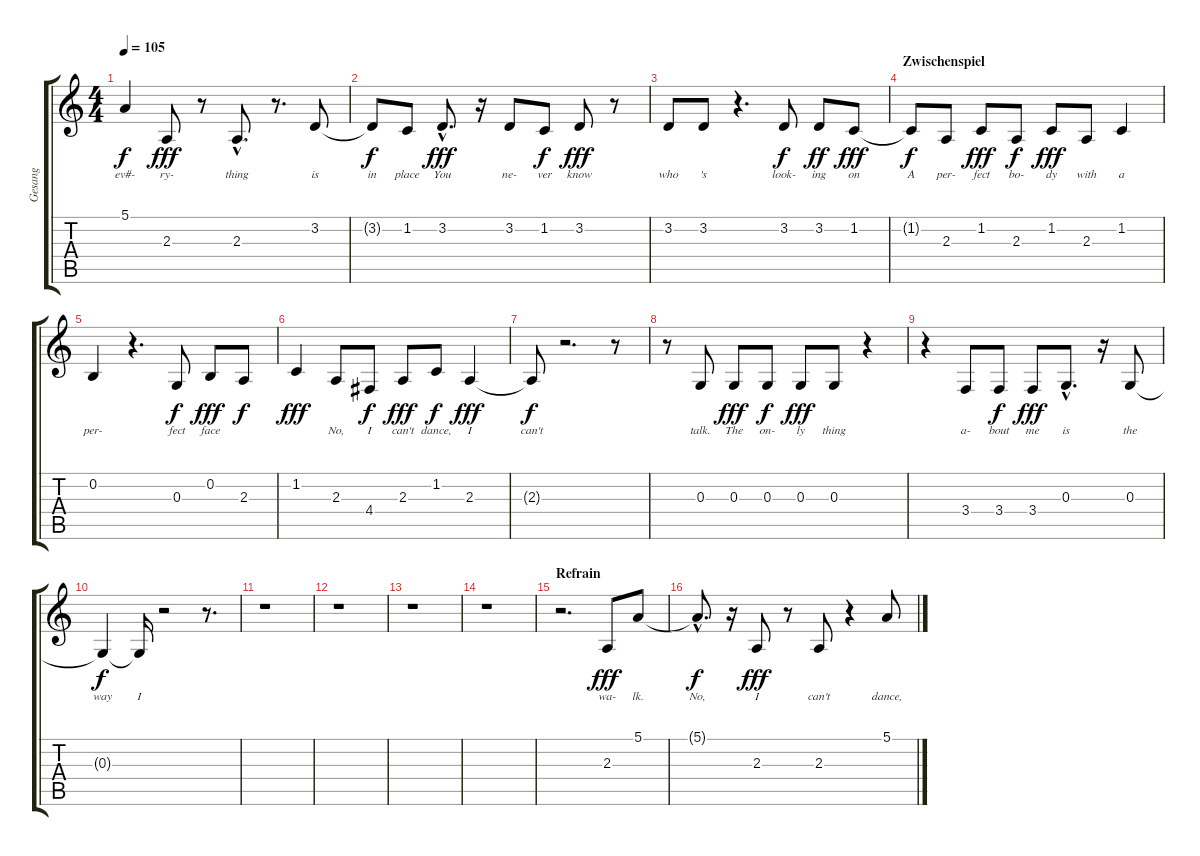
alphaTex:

\track ("Gesang" "Gesang") {instrument altosax}
\staff {score tabs}
\tuning (E4 B3 G3 D3 A2 E2) {hide}
\ts (4 4)
\tempo 105
\clef g2
\ks c
5.1{t}.4{lyrics (0 "ev#-") lyrics (1 "") lyrics (2 "") lyrics (3 "") lyrics (4 "") dy f} 2.3.8{lyrics (0 "ry-") lyrics (1 "") lyrics (2 "") lyrics (3 "") lyrics (4 "") dy fff} r.8 2.3{hac}.8{d lyrics (0 "thing") lyrics (1 "") lyrics (2 "") lyrics (3 "") lyrics (4 "")} r.8{d} 3.2.8{lyrics (0 "is") lyrics (1 "") lyrics (2 "") lyrics (3 "") lyrics (4 "")} |
3.2{t}.8{lyrics (0 "in") lyrics (1 "") lyrics (2 "") lyrics (3 "") lyrics (4 "") dy f} 1.2.8{lyrics (0 "place") lyrics (1 "") lyrics (2 "") lyrics (3 "") lyrics (4 "")} 3.2{hac}.8{d lyrics (0 "You") lyrics (1 "") lyrics (2 "") lyrics (3 "") lyrics (4 "") dy fff} r.16 3.2.8{lyrics (0 "ne-") lyrics (1 "") lyrics (2 "") lyrics (3 "") lyrics (4 "")} 1.2.8{lyrics (0 "ver") lyrics (1 "") lyrics (2 "") lyrics (3 "") lyrics (4 "") dy f} 3.2.8{lyrics (0 "know") lyrics (1 "") lyrics (2 "") lyrics (3 "") lyrics (4 "") dy fff} r.8 |
3.2.8{lyrics (0 "who") lyrics (1 "") lyrics (2 "") lyrics (3 "") lyrics (4 "")} 3.2.8{lyrics (0 "'s") lyrics (1 "") lyrics (2 "") lyrics (3 "") lyrics (4 "")} r.4{d} 3.2.8{lyrics (0 "look-") lyrics (1 "") lyrics (2 "") lyrics (3 "") lyrics (4 "") dy f} 3.2.8{lyrics (0 "ing") lyrics (1 "") lyrics (2 "") lyrics (3 "") lyrics (4 "") dy ff} 1.2.8{lyrics (0 "on") lyrics (1 "") lyrics (2 "") lyrics (3 "") lyrics (4 "") dy fff} |
\section ("" "Zwischenspiel")
1.2{t}.8{lyrics (0 "A") lyrics (1 "") lyrics (2 "") lyrics (3 "") lyrics (4 "") dy f} 2.3.8{lyrics (0 "per-") lyrics (1 "") lyrics (2 "") lyrics (3 "") lyrics (4 "")} 1.2.8{lyrics (0 "fect") lyrics (1 "") lyrics (2 "") lyrics (3 "") lyrics (4 "") dy fff} 2.3.8{lyrics (0 "bo-") lyrics (1 "") lyrics (2 "") lyrics (3 "") lyrics (4 "") dy f} 1.2.8{lyrics (0 "dy") lyrics (1 "") lyrics (2 "") lyrics (3 "") lyrics (4 "") dy fff} 2.3.8{lyrics (0 "with") lyrics (1 "") lyrics (2 "") lyrics (3 "") lyrics (4 "")} 1.2.4{lyrics (0 "a") lyrics (1 "") lyrics (2 "") lyrics (3 "") lyrics (4 "")} |
0.2.4{lyrics (0 "per-") lyrics (1 "") lyrics (2 "") lyrics (3 "") lyrics (4 "")} r.4{d} 0.3.8{lyrics (0 "fect") lyrics (1 "") lyrics (2 "") lyrics (3 "") lyrics (4 "") dy f} 0.2.8{lyrics (0 "face") lyrics (1 "") lyrics (2 "") lyrics (3 "") lyrics (4 "") dy fff} 2.3.8{lyrics (0 "") lyrics (1 "") lyrics (2 "") lyrics (3 "") lyrics (4 "") dy f} |
1.2.4{lyrics (0 "") lyrics (1 "") lyrics (2 "") lyrics (3 "") lyrics (4 "") dy fff} 2.3.8{lyrics (0 "No,") lyrics (1 "") lyrics (2 "") lyrics (3 "") lyrics (4 "")} 4.4.8{lyrics (0 "I") lyrics (1 "") lyrics (2 "") lyrics (3 "") lyrics (4 "") dy f} 2.3.8{lyrics (0 "can't") lyrics (1 "") lyrics (2 "") lyrics (3 "") lyrics (4 "") dy fff} 1.2.8{lyrics (0 "dance,") lyrics (1 "") lyrics (2 "") lyrics (3 "") lyrics (4 "") dy f} 2.3.4{lyrics (0 "I") lyrics (1 "") lyrics (2 "") lyrics (3 "") lyrics (4 "") dy fff} |
2.3{t}.8{lyrics (0 "can't") lyrics (1 "") lyrics (2 "") lyrics (3 "") lyrics (4 "") dy f} r.2{d} r.8 |
r.8 0.3.8{lyrics (0 "talk.") lyrics (1 "") lyrics (2 "") lyrics (3 "") lyrics (4 "")} 0.3.8{lyrics (0 "The") lyrics (1 "") lyrics (2 "") lyrics (3 "") lyrics (4 "") dy fff} 0.3.8{lyrics (0 "on-") lyrics (1 "") lyrics (2 "") lyrics (3 "") lyrics (4 "") dy f} 0.3.8{lyrics (0 "ly") lyrics (1 "") lyrics (2 "") lyrics (3 "") lyrics (4 "") dy fff} 0.3.8{lyrics (0 "thing") lyrics (1 "") lyrics (2 "") lyrics (3 "") lyrics (4 "")} r.4 |
r.4 3.4.8{lyrics (0 "a-") lyrics (1 "") lyrics (2 "") lyrics (3 "") lyrics (4 "")} 3.4.8{lyrics (0 "bout") lyrics (1 "") lyrics (2 "") lyrics (3 "") lyrics (4 "") dy f} 3.4.8{lyrics (0 "me") lyrics (1 "") lyrics (2 "") lyrics (3 "") lyrics (4 "") dy fff} 0.3{hac}.8{d lyrics (0 "is") lyrics (1 "") lyrics (2 "") lyrics (3 "") lyrics (4 "")} r.16 0.3.8{lyrics (0 "the") lyrics (1 "") lyrics (2 "") lyrics (3 "") lyrics (4 "")} |
0.3{t}.4{lyrics (0 "way") lyrics (1 "") lyrics (2 "") lyrics (3 "") lyrics (4 "") dy f} 0.3{t}.16{lyrics (0 "I") lyrics (1 "") lyrics (2 "") lyrics (3 "") lyrics (4 "")} r.2 r.8{d} |
r.1 |
r.1 |
r.1 |
r.1 |
\section ("" "Refrain")
r.2{d} 2.3.8{lyrics (0 "wa-") lyrics (1 "") lyrics (2 "") lyrics (3 "") lyrics (4 "") dy fff} 5.1.8{lyrics (0 "lk.") lyrics (1 "") lyrics (2 "") lyrics (3 "") lyrics (4 "")} |
5.1{hac t}.8{d lyrics (0 "No,") lyrics (1 "") lyrics (2 "") lyrics (3 "") lyrics (4 "") dy f} r.16 2.3.8{lyrics (0 "I") lyrics (1 "") lyrics (2 "") lyrics (3 "") lyrics (4 "") dy fff} r.8 2.3.8{lyrics (0 "can't") lyrics (1 "") lyrics (2 "") lyrics (3 "") lyrics (4 "")} r.4 5.1.8{lyrics (0 "dance,") lyrics (1 "") lyrics (2 "") lyrics (3 "") lyrics (4 "")}
